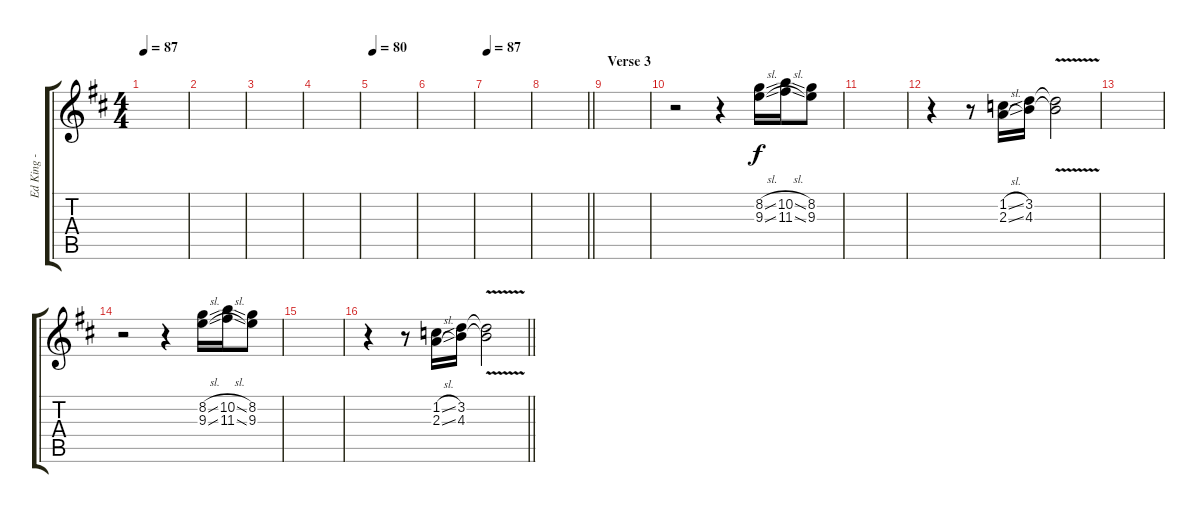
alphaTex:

\track ("Ed King - Clean Fills" "Ed King - ") {instrument electricguitarjazz}
\staff {score tabs}
\tuning (E4 B3 G3 D3 A2 E2) {hide}
\ts (4 4)
\tempo 87
\clef g2
\ks d
|
|
|
|
\tempo 80
|
|
\tempo 87
|
\barLineRight lightlight
|
\section ("" "Verse 3")
|
r.2 r.4 (8.2{sl} 9.3{sl}).16 (10.2{sl} 11.3{sl}).16 (8.2 9.3).8 |
|
r.4 r.8 (1.2{sl} 2.3{sl}).16 (3.2 4.3).16 (3.2{v t} 4.3{v t}).2 |
|
r.2 r.4 (8.2{sl} 9.3{sl}).16 (10.2{sl} 11.3{sl}).16 (8.2 9.3).8 |
|
\barLineRight lightlight
r.4 r.8 (1.2{sl} 2.3{sl}).16 (3.2 4.3).16 (3.2{v t} 4.3{v t}).2
